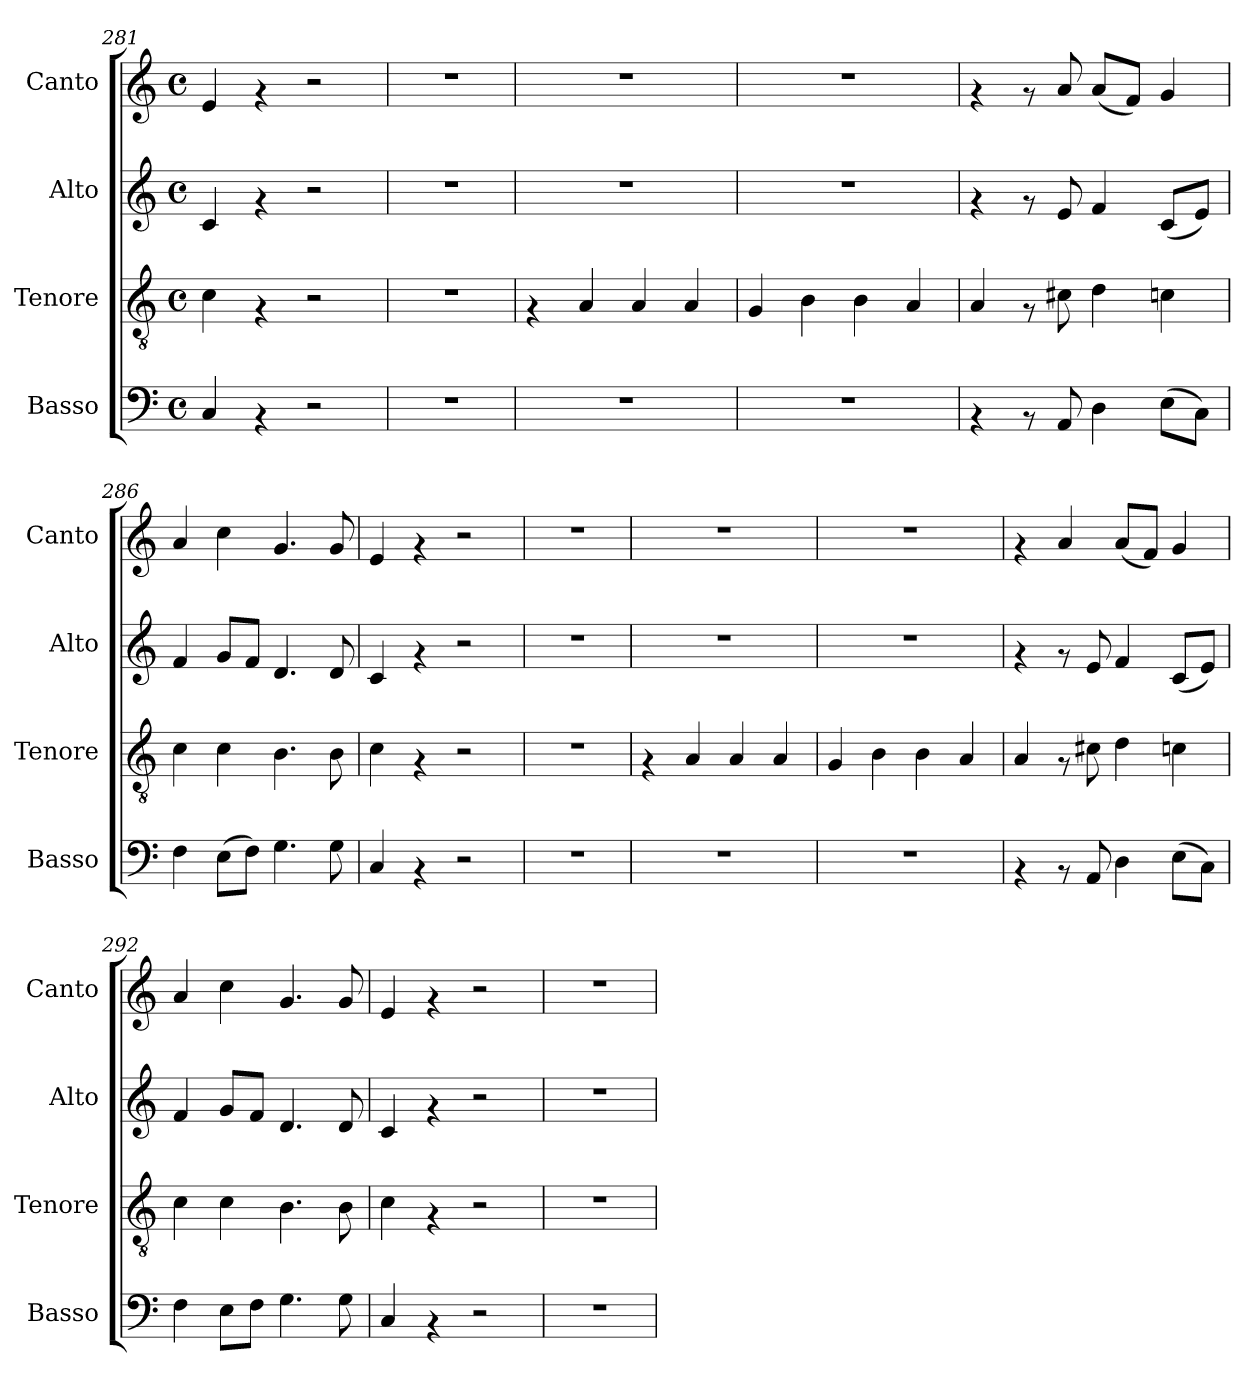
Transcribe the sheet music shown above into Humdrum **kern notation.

**kern	**kern	**kern	**kern
*part4	*part3	*part2	*part1
*staff4	*staff3	*staff2	*staff1
*I"Basso	*I"Tenore	*I"Alto	*I"Canto
*I'Basso	*I'Tenore	*I'Alto	*I'Canto
*clefF4	*clefGv2	*clefG2	*clefG2
*k[]	*k[]	*k[]	*k[]
*C:	*C:	*C:	*C:
*M4/4	*M4/4	*M4/4	*M4/4
*met(c)	*met(c)	*met(c)	*met(c)
=281	=281	=281	=281
4C/	4c\	4c/	4e/
4rAA	4rF	4rf	4rf
2r	2r	2r	2r
=282	=282	=282	=282
1r	1r	1r	1r
=283	=283	=283	=283
1r	4rF	1r	1r
.	4A/	.	.
.	4A/	.	.
.	4A/	.	.
=284	=284	=284	=284
1r	4G/	1r	1r
.	4B\	.	.
.	4B\	.	.
.	4A/	.	.
!!LO:LB:g=z
=285	=285	=285	=285
4rAA	4A/	4rf	4rf
8rAA	8rF	8rf	8rf
8AA/	8c#X\	8e/	8a/
4D\	4d\	4f/	(<8a/L
.	.	.	8f/J)
(>8E\L	4cn\	(<8c/L	4g/
8C\J)	.	8e/J)	.
=286	=286	=286	=286
4F\	4c\	4f/	4a/
(>8E\L	4c\	8g/L	4cc\
8F\J)	.	8f/J	.
4.G\	4.B\	4.d/	4.g/
8G\	8B\	8d/	8g/
=287	=287	=287	=287
4C/	4c\	4c/	4e/
4rAA	4rF	4rf	4rf
2r	2r	2r	2r
=288	=288	=288	=288
1r	1r	1r	1r
=289	=289	=289	=289
1r	4rF	1r	1r
.	4A/	.	.
.	4A/	.	.
.	4A/	.	.
=290	=290	=290	=290
1r	4G/	1r	1r
.	4B\	.	.
.	4B\	.	.
.	4A/	.	.
=291	=291	=291	=291
4rAA	4A/	4rf	4rf
8rAA	8rF	8rf	4a/
8AA/	8c#X\	8e/	.
4D\	4d\	4f/	(<8a/L
.	.	.	8f/J)
(>8E\L	4cn\	(<8c/L	4g/
8C\J)	.	8e/J)	.
!!LO:LB:g=z
=292	=292	=292	=292
4F\	4c\	4f/	4a/
8E\L	4c\	8g/L	4cc\
8F\J	.	8f/J	.
4.G\	4.B\	4.d/	4.g/
8G\	8B\	8d/	8g/
=293	=293	=293	=293
4C/	4c\	4c/	4e/
4rAA	4rF	4rf	4rf
2r	2r	2r	2r
=294	=294	=294	=294
1r	1r	1r	1r
=	=	=	=
*-	*-	*-	*-
